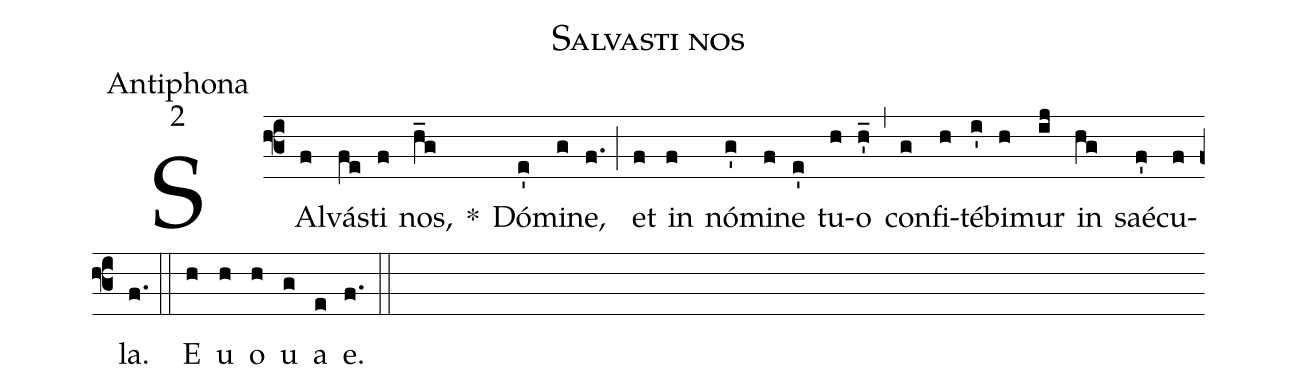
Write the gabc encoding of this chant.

name:Salvasti nos;
office-part:Antiphona;
mode:2;
%%
(f3) SAl(f)vá(fe)sti(f) nos,(h_g) *() Dó(e')mi(g)ne,(f.) (;) et(f) in(f) nó(g')mi(f)ne(e') tu(h)o(h'_) (,) con(g)fi(h)té(i')bi(h)mur(ij) in(hg) saé(f')cu(f)la.(f.) (::) <eu>E(h) u(h) o(h) u(g) a(e) e.</eu>(f.) (::)
